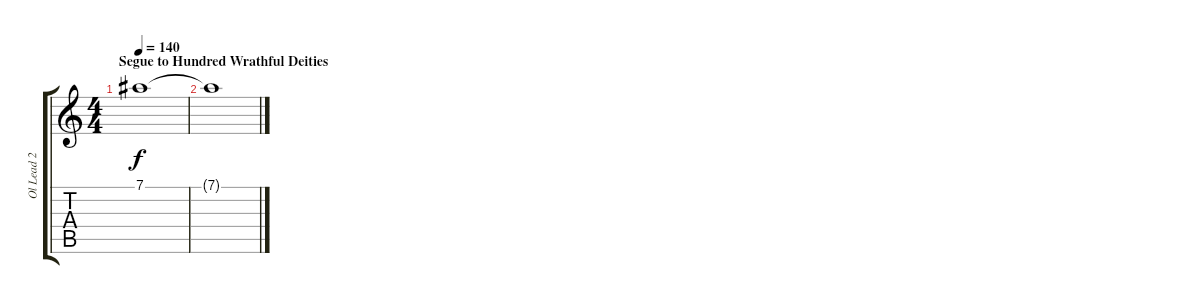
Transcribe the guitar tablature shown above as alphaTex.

\track ("Ol Lead 2" "Ol Lead 2") {instrument distortionguitar}
\staff {score tabs}
\tuning (Eb4 Bb3 Gb3 Db3 Ab2 Eb2) {hide}
\ts (4 4)
\section ("" "Segue to Hundred Wrathful Deities")
\tempo 140
\clef g2
\ks c
7.1{t}.1{dy f volume 0} |
7.1{t}.1
